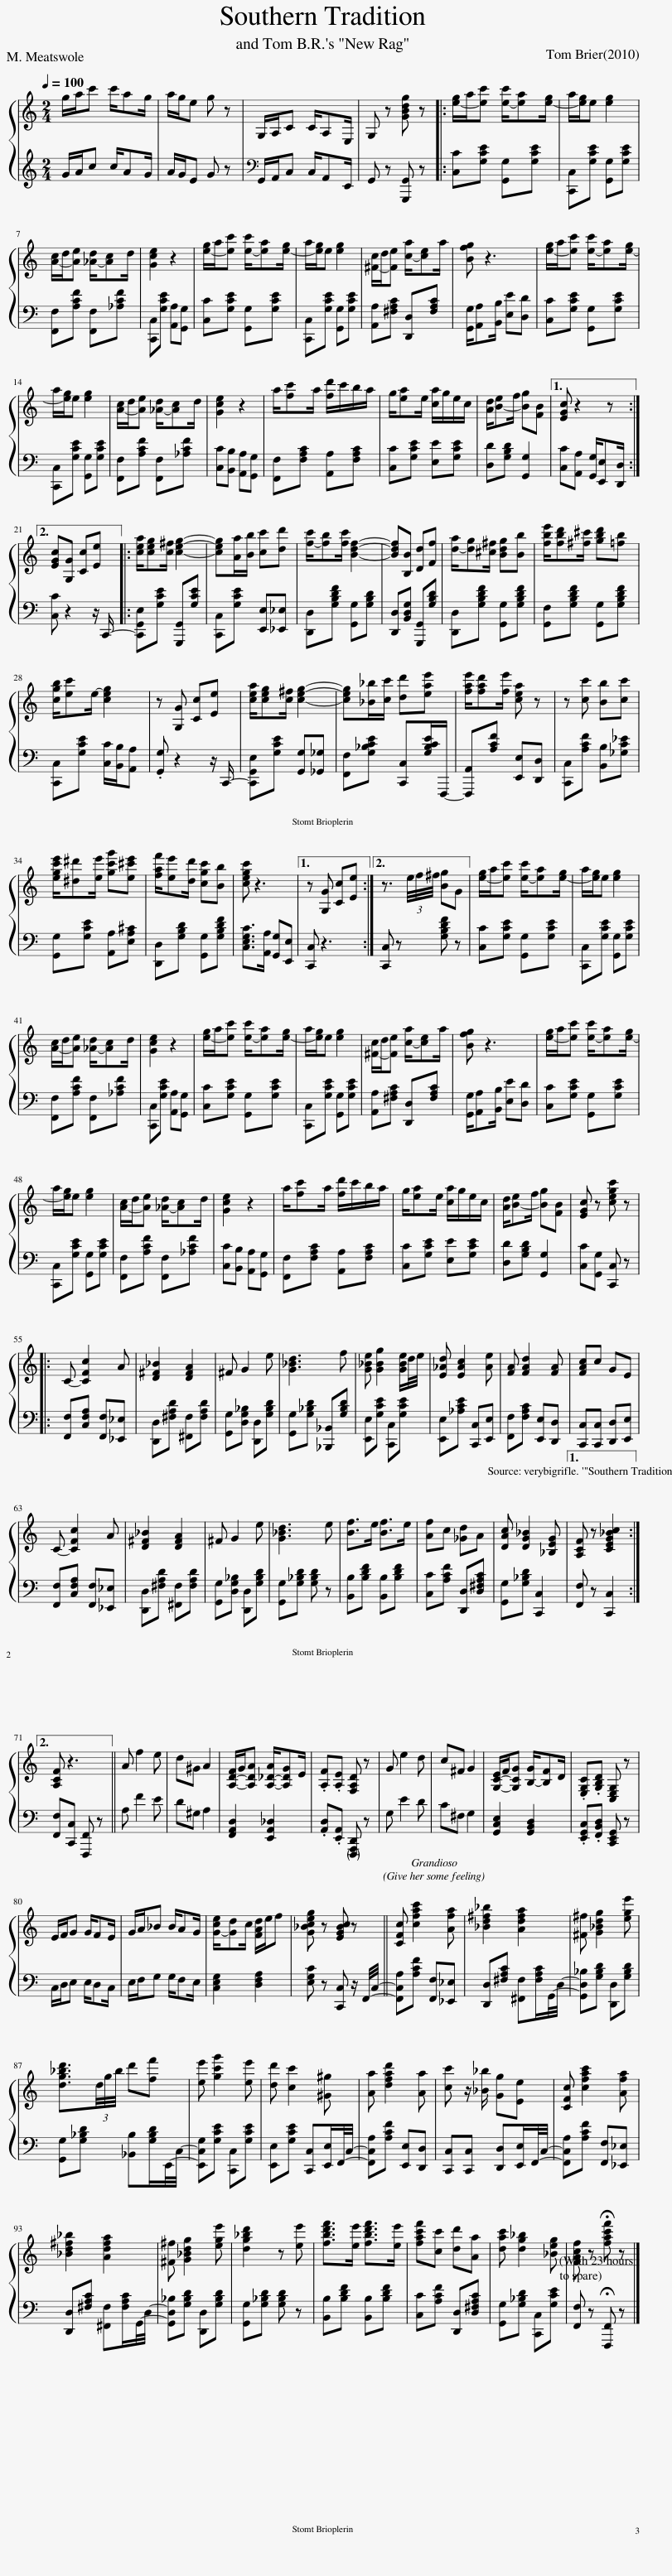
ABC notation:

X:1
%%score { 1 | 2 }
L:1/8
Q:1/4=100
M:2/4
I:linebreak $
K:C
V:1 treble
V:2 treble
V:1
 g/a/c' c'/ag/ | a/g/e g z | G,/A,/C C/A,E,/ | G, z [GBdg] z |: [e-g]/a/[ec'] [e-c']/[ea][e-g]/ | %5
 a/[eg]/e [eg]2 |$ [A-c]/d/[Ae] [_A-d]/[Ac]d/ | [Gce]2 z2 | [e-g]/a/[ec'] [e-c']/[ea][e-g]/ | a/[eg]/e [eg]2 | %10
 [^F-c]/d/[Fe] [c-a]/[ce]a/ | [Bfg] z3 | [e-g]/a/[ec'] [e-c']/[ea][e-g]/ |$ a/[eg]/e [eg]2 | [A-c]/d/[Ae] [_A-d]/[Ac]d/ | %15
 [Gce]2 z2 | a/[fc']a/ [fd']/c'/b/a/ | g/[ea]e/ [ca]/g/e/c/ | [Ad]/[B-e]f/ [Bg][FB] |1 [EGc] z2 z :|2$ %20
 [EGc][G,G] [Cc][Ee] |: [cea]/[ceg][c^f]/ [ceg]2- | [ceg][Aa]/[Bb]/ [cc'][dd'] | [f-c']/[fb][fc']/ [Bdf]2- | [Bdf][B,B] [Dd][Ff] | %25
 [d-a]/[dg][^c^f]/ [Bdg][Bb] | [fbe']/[fbd'][^f^c']/ [gbd'][=fb] |$ [cgb]/[ec']e/- [ceg]2 | z [G,G] [Cc][Ee] | [cea]/[ceg][c^f]/ [ceg]2- | %30
 [ceg][_B_b]/[cc']/ [dd'][eae'] | [fae']/[fad'][fe']/ [cea] z | z [cc'] [Bb][cc'] |$ [egc'e']/[^d^d'][ee']/ [gc'g'][e^c'e'] | [faf']/[ee'][dd']/ [cgc'][Bb] | %35
 [cegc'] z3 |1 z [G,G] [Cc][Ee] :|2 z3/2 (3e/4f/4^f/4 [Bg]G || [e-g]/a/[ec'] [e-c']/[ea][e-g]/ | a/[eg]/e [eg]2 |$ %40
 [A-c]/d/[Ae] [_A-d]/[Ac]d/ | [Gce]2 z2 | [e-g]/a/[ec'] [e-c']/[ea][e-g]/ | a/[eg]/e [eg]2 | [^F-c]/d/[Fe] [c-a]/[ce]a/ | %45
 [Bfg] z3 | [e-g]/a/[ec'] [e-c']/[ea][e-g]/ |$ a/[eg]/e [eg]2 | [A-c]/d/[Ae] [_A-d]/[Ac]d/ | [Gce]2 z2 | %50
 a/[fc']a/ [fd']/c'/b/a/ | g/[ea]e/ [ca]/g/e/c/ | [Ad]/[B-e]f/ [Bg][FB] | [EGc] z [cegc'] z |:$ C- [CFc]2 A | %55
 [D^F_B]2 [DFA]2 | ^F G2 e | [G_Bd]3 f | [G_Be] [GBg]2 [GBe]/d/4e/4 | [E_Ad] [EAc]2 [Ae] | %60
 [FA] [FAd]2 [FA] | [FAc]c GE |$ C- [CFc]2 A | [D^F_B]2 [DFA]2 | ^F G2 e | %65
 [G_Bd]3 e | [Bf]>e [Bf]>e | [Af]c [_Gd]A | [DAc] [DG_B]2 [_B,EG] |1 [A,CF] z [CEG_Bc]2 :|2$ %70
 [A,CF] z3 || A f2 e | d^G A2 | [A,-D-F]/G/[A,DA] [A,-_D-A]/[A,DG]E/ | .[A,F].[A,E] [F,A,D] z | %75
 G e2 d | c^F G2 | [G,-C-E]/F/[G,CG] [B,-G]/[B,F]D/ | .[E,G,C].[G,B,D] [C,E,G,] z |$ E/F/G G/FE/ | %80
 G/A/_B B/AG/ | [G-ce]/[Gd]c/ [FAd]/e/f | [G_Bceg] z [EGBc] z || [CFc] [cfac']2 [Afa] | [_Bd^f_b]2 [Adfa]2 | %85
 [^F^f] [G_Bdg]2 [ege'] |$ [dg_bd']3/2(3d/4g/4b/4 d'[ff'] | [ee'] [gc'g']2 [ee'] | [dd'] [cc']2 [^G^g] | [Aa] [dfad']2 [Aa] | %90
 [cc'] z/ [_B_b]/ [Gg][Ee] | [CFc] [cfac']2 [Afa] |$ [_Bd^f_b]2 [Adfa]2 | [^F^f] [G_Bdg]2 [ege'] | [dg_bd']2 z [ee'] | %95
 [fbd'f']>[ee'] [fbd'f']>[ee'] | [fac'f'][cc'] [dd'][Aa] | [dac'] [dg_b]2 [_Beg] | [FAcf] z !fermata![fac'f'] z |] %99
V:2
 G/A/c c/AG/ | A/G/E G z |[K:bass] G,,/A,,/C, C,/A,,E,,/ | G,, z [G,,,G,,] z |: [C,C][G,CE] [G,,G,][G,CE] | %5
 [C,,C,][G,CE] [G,,G,][G,CE] |$ [F,,F,][A,CF] [F,,F,][_A,CF] | [C,,C,][G,CE] [A,,A,][G,,G,] | [C,C][G,CE] [G,,G,][G,CE] | [C,,C,][G,CE] [G,,G,][G,CE] | %10
 [A,,A,][^F,A,C] [D,,D,][F,A,C] | [G,,G,]/[A,,A,][B,,B,]/ [E,E][D,D] | [C,C][G,CE] [G,,G,][G,CE] |$ [C,,C,][G,CE] [G,,G,][G,CE] | [F,,F,][A,CF] [F,,F,][_A,CF] | %15
 [C,C][B,,B,] [A,,A,][G,,G,] | [F,,F,][F,A,C] [A,,A,][F,A,C] | [C,C][G,CE] [E,E][G,CE] | [D,D][G,B,D] [G,,G,]2 |1 [C,C][A,,A,] [G,,G,]/[E,,E,][D,,D,]/ :|2$ %20
 [C,C] z2 z/ C,,/- |: [C,,G,,E,][G,CE] [G,,,G,,][G,CE] | [C,,C,][G,CE] [E,,E,][_E,,_E,] | [D,,D,][G,B,DF] [G,,G,][G,B,D] | [D,,D,][B,,D,G,] [G,,,G,,][G,B,D] | %25
 [D,,D,][G,B,DF] [G,,G,][G,B,DF] | [G,,F,][G,B,DF] [G,,G,][G,B,DF] |$ [C,,C,][G,CE] [C,C]/[B,,B,]/[A,,A,] | .[G,,G,] z2 z/ C,,/- | [C,,G,,E,][G,CE] [G,,G,][_G,,_G,] | %30
 [F,,F,][G,_B,CE] [C,,C,][G,B,CE]/F,,,/- | [F,,,A,,][A,CF] [E,,E,][D,,D,] | [C,,C,][A,CF] [B,,B,][_G,C_E] |$ [G,,G,][G,CE] [A,,A,][E,A,^C] | [D,,D,][G,B,D] [G,,G,][G,B,DF] | %35
 [C,E,G,C]>[A,,A,] [G,,G,][E,,E,] |1 [C,,C,] z3 :|2 [C,,C,] z [G,B,DF] z || [C,C][G,CE] [G,,G,][G,CE] | [C,,C,][G,CE] [G,,G,][G,CE] |$ %40
 [F,,F,][A,CF] [F,,F,][_A,CF] | [C,,C,][G,CE] [A,,A,][G,,G,] | [C,C][G,CE] [G,,G,][G,CE] | [C,,C,][G,CE] [G,,G,][G,CE] | [A,,A,][^F,A,C] [D,,D,][F,A,C] | %45
 [G,,G,]/[A,,A,][B,,B,]/ [E,E][D,D] | [C,C][G,CE] [G,,G,][G,CE] |$ [C,,C,][G,CE] [G,,G,][G,CE] | [F,,F,][A,CF] [F,,F,][_A,CF] | [C,C][B,,B,] [A,,A,][G,,G,] | %50
 [F,,F,][F,A,C] [A,,A,][F,A,C] | [C,C][G,CE] [E,E][G,CE] | [D,D][G,B,D] [G,,G,]2 | [C,C][G,,G,] [C,,C,] z |:$ [F,,F,][C,F,A,] [F,,F,][_E,,_E,] | %55
 [D,,D,][^F,A,D] [^F,,F,][F,A,D] | [G,,G,][D,G,_B,] [D,,D,][G,B,D] | [G,,G,][G,_B,D] [_B,,,_B,,][G,B,D] | [E,,E,][G,CE] [C,,C,][G,CE] | [E,,E,][_A,CE] [C,,C,][E,,E,] | %60
 [F,,F,][F,A,C] [E,,E,][D,,D,] | [C,,C,][C,,C,] [D,,D,][E,,E,] |$ [F,,F,][C,F,A,] [F,,F,][_E,,_E,] | [D,,D,][^F,A,D] [^F,,F,][F,A,D] | [G,,G,][D,G,_B,] [D,,D,][G,B,D] | %65
 [G,,G,][G,_B,D] [G,B,D] z | [B,,B,][B,DF] [B,,B,][B,DF] | [C,C][A,CF] [D,,D,][D,^F,A,C] | [G,,G,][G,_B,D] [C,,C,]2 |1 [F,,F,] z [C,,C,]2 :|2$ %70
 [F,,F,][C,,C,] [F,,,F,,] z || A, F2 E | D^G, A,2 | [F,,A,,D,]2 [E,,A,,_D,]2 | .[A,,D,].[E,,A,,] [F,,,A,,,D,,] z | %75
 G, E2 D | C^F, G,2 | [G,,C,E,]2 [G,,B,,D,]2 | .[E,,G,,C,].[F,,B,,D,] [C,,E,,G,,] z |$ C,/D,/E, E,/D,C,/ | %80
 E,/F,/G, G,/F,E,/ | [C,E,G,]2 [D,F,A,]2 | [E,G,C] z [C,,C,] z/ F,,/4-C,/4- || [F,,C,A,][A,CF] [F,,F,][_E,,_E,] | [D,,D,][^F,A,C] [^F,,F,][F,A,C]/G,,/4-D,/4- | %85
 [G,,D,_B,][G,B,D] [D,,D,][G,B,D] |$ [G,,G,][G,_B,D] [_B,,B,][G,B,D]/E,,/4-C,/4- | [E,,C,G,][G,CE] [C,,C,][G,CE] | [E,,E,][G,CE] [C,,C,][E,,E,]/F,,/4-C,/4- | [F,,C,A,][A,CF] [E,,E,][D,,D,] | %90
 [C,,C,][C,,C,] [D,,D,][E,,E,]/F,,/4-C,/4- | [F,,C,A,][A,CF] [F,,F,][_E,,_E,] |$ [D,,D,][^F,A,C] [^F,,F,][F,A,C]/G,,/4-D,/4- | [G,,D,_B,][G,B,D] [D,,D,][G,B,D] | [G,,G,][G,_B,D] [G,B,D] z | %95
 [B,,B,][B,DF] [B,,B,][B,DF] | [C,C][A,CF] [D,,D,][D,^F,A,C] | [G,,G,][G,_B,D] [C,,C,][G,CE] | [F,,F,] z !fermata![F,,,F,,] z |] %99
